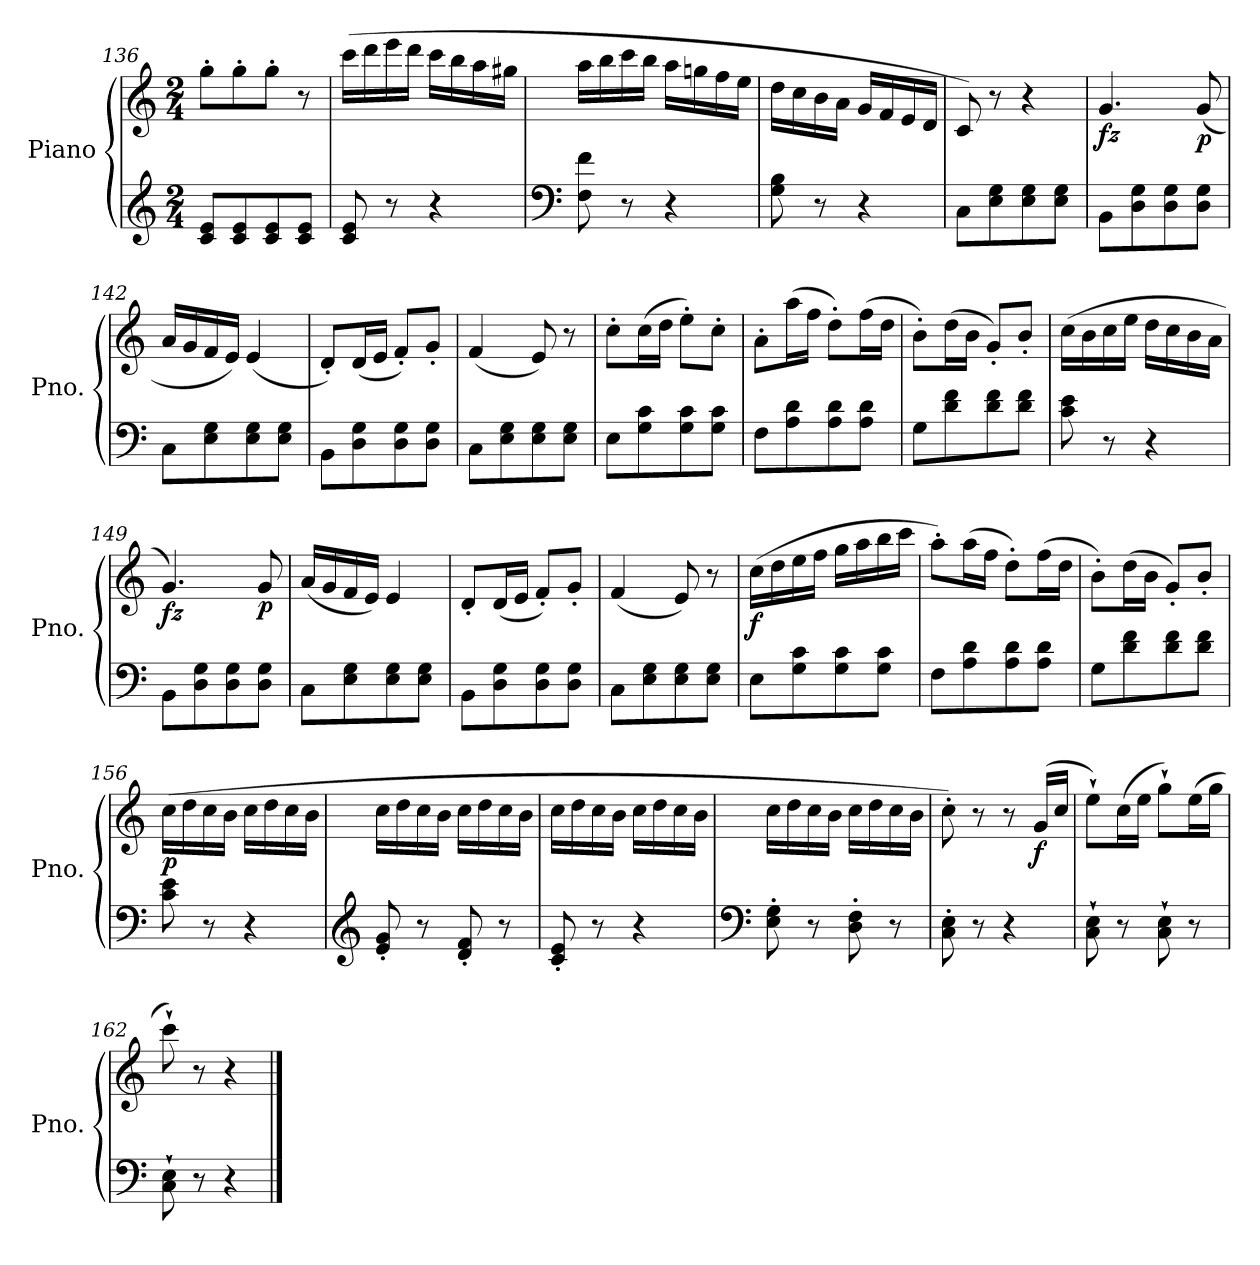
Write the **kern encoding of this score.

**kern	**kern	**dynam
*part1	*part1	*part1
*staff2	*staff1	*staff1/2
*I"Piano	*	*
*I'Pno.	*	*
*clefG2	*clefG2	*
*k[]	*k[]	*
*M2/4	*M2/4	*
=136	=136	=136
8c/ 8e/L	8gg'\L	.
8c/ 8e/	8gg'\	.
8c/ 8e/	8gg'\J	.
8c/ 8e/J	8r	.
=137	=137	=137
8c/ 8e/	(16ccc\LL	.
.	16ddd\	.
8r	16eee\	.
.	16ddd\JJ	.
4r	16ccc\LL	.
.	16bb\	.
.	16aa\	.
.	16gg#X\JJ	.
=138	=138	=138
*clefF4	*	*
8F\ 8f\	16aa\LL	.
.	16bb\	.
8r	16ccc\	.
.	16bb\JJ	.
4r	16aa\LL	.
.	16ggn\	.
.	16ff\	.
.	16ee\JJ	.
=139	=139	=139
8G\ 8B\	16dd\LL	.
.	16cc\	.
8r	16b\	.
.	16a\JJ	.
4r	16g/LL	.
.	16f/	.
.	16e/	.
.	16d/JJ	.
!!LO:LB:g=z
=140	=140	=140
8C\L	8c/)	.
8E\ 8G\	8r	.
8E\ 8G\	4r	.
8E\ 8G\J	.	.
=141	=141	=141
!	!	!LO:DY:b
8BB\L	4.g/	fz
8D\ 8G\	.	.
8D\ 8G\	.	.
!	!	!LO:DY:b
8D\ 8G\J	(8g/	p
=142	=142	=142
8C\L	16a/LL	.
.	16g/	.
8E\ 8G\	16f/	.
.	16e/JJ)	.
8E\ 8G\	(4e/	.
8E\ 8G\J	.	.
=143	=143	=143
8BB\L	8d'/L)	.
8D\ 8G\	(16d/L	.
.	16e/JJ	.
8D\ 8G\	8f'/L)	.
8D\ 8G\J	8g'/J	.
=144	=144	=144
8C\L	(4f/	.
8E\ 8G\	.	.
8E\ 8G\	8e/)	.
8E\ 8G\J	8r	.
=145	=145	=145
8E\L	8cc'\L	.
8G\ 8c\	(16cc\L	.
.	16dd\JJ	.
8G\ 8c\	8ee'\L)	.
8G\ 8c\J	8cc'\J	.
=146	=146	=146
8F\L	8a'\L	.
8A\ 8d\	(16aa\L	.
.	16ff\JJ	.
8A\ 8d\	8dd'\L)	.
8A\ 8d\J	(16ff\L	.
.	16dd\JJ	.
=147	=147	=147
8G\L	8b'\L)	.
8d\ 8f\	(16dd\L	.
.	16b\JJ	.
8d\ 8f\	8g'/L)	.
8d\ 8f\J	8b'/J	.
!!LO:LB:g=z
=148	=148	=148
8c\ 8e\	(16cc\LL	.
.	16b\	.
8r	16cc\	.
.	16ee\JJ	.
4r	16dd\LL	.
.	16cc\	.
.	16b\	.
.	16a\JJ	.
=149	=149	=149
!	!	!LO:DY:b
8BB\L	4.g/)	fz
8D\ 8G\	.	.
8D\ 8G\	.	.
!	!	!LO:DY:b
8D\ 8G\J	8g/	p
=150	=150	=150
8C\L	(16a/LL	.
.	16g/	.
8E\ 8G\	16f/	.
.	16e/JJ)	.
8E\ 8G\	4e/	.
8E\ 8G\J	.	.
=151	=151	=151
8BB\L	8d'/L	.
8D\ 8G\	(16d/L	.
.	16e/JJ	.
8D\ 8G\	8f'/L)	.
8D\ 8G\J	8g'/J	.
=152	=152	=152
8C\L	(4f/	.
8E\ 8G\	.	.
8E\ 8G\	8e/)	.
8E\ 8G\J	8r	.
=153	=153	=153
!	!	!LO:DY:b
8E\L	(16cc\LL	f
.	16dd\	.
8G\ 8c\	16ee\	.
.	16ff\JJ	.
8G\ 8c\	16gg\LL	.
.	16aa\	.
8G\ 8c\J	16bb\	.
.	16ccc\JJ	.
=154	=154	=154
8F\L	8aa'\L)	.
8A\ 8d\	(16aa\L	.
.	16ff\JJ	.
8A\ 8d\	8dd'\L)	.
8A\ 8d\J	(16ff\L	.
.	16dd\JJ	.
!!LO:LB:g=z
=155	=155	=155
8G\L	8b'\L)	.
8d\ 8f\	(16dd\L	.
.	16b\JJ	.
8d\ 8f\	8g'/L)	.
8d\ 8f\J	8b'/J	.
=156	=156	=156
!	!	!LO:DY:b
8c\ 8e\	(16cc\LL	p
.	16dd\	.
8r	16cc\	.
.	16b\JJ	.
4r	16cc\LL	.
.	16dd\	.
.	16cc\	.
.	16b\JJ	.
=157	=157	=157
*clefG2	*	*
8e/' 8g/'	16cc\LL	.
.	16dd\	.
8r	16cc\	.
.	16b\JJ	.
8d/' 8f/'	16cc\LL	.
.	16dd\	.
8r	16cc\	.
.	16b\JJ	.
=158	=158	=158
8c/' 8e/'	16cc\LL	.
.	16dd\	.
8r	16cc\	.
.	16b\JJ	.
4r	16cc\LL	.
.	16dd\	.
.	16cc\	.
.	16b\JJ	.
=159	=159	=159
*clefF4	*	*
8E\' 8G\'	16cc\LL	.
.	16dd\	.
8r	16cc\	.
.	16b\JJ	.
8D\' 8F\'	16cc\LL	.
.	16dd\	.
8r	16cc\	.
.	16b\JJ	.
=160	=160	=160
8C\' 8E\'	8cc'\)	.
8r	8r	.
4r	8r	.
!	!	!LO:DY:b
.	(>16g/LL	f
.	16cc/JJ	.
=161	=161	=161
8C\` 8E\`	8ee`\L)	.
8r	(16cc\L	.
.	16ee\JJ	.
8C\` 8E\`	8gg`\L)	.
8r	(16ee\L	.
.	16gg\JJ	.
=162	=162	=162
8C\` 8E\`	8ccc`\)	.
8r	8r	.
4r	4r	.
==	==	==
*-	*-	*-
